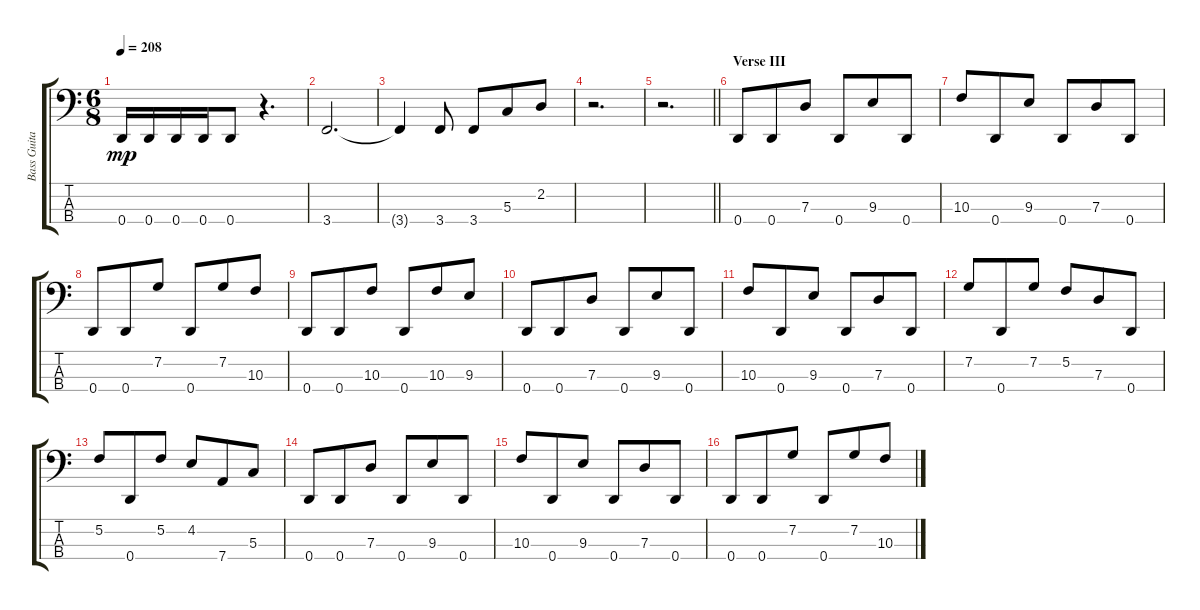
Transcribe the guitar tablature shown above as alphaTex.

\track ("Bass Guitar" "Bass Guita") {instrument electricbassfinger}
\staff {score tabs}
\tuning (F2 C2 G1 D1) {hide}
\ts (6 8)
\tempo 208
\clef f4
\ks c
0.4.16{dy mp} 0.4.16 0.4.16 0.4.16 0.4.8 r.4{d} |
3.4.2{d} |
3.4{t}.4 3.4.8 3.4.8 5.3.8 2.2.8 |
r.2{d} |
\barLineRight lightlight
r.2{d} |
\section ("" "Verse III")
0.4.8 0.4.8 7.3.8 0.4.8 9.3.8 0.4.8 |
10.3.8 0.4.8 9.3.8 0.4.8 7.3.8 0.4.8 |
0.4.8 0.4.8 7.2.8 0.4.8 7.2.8 10.3.8 |
0.4.8 0.4.8 10.3.8 0.4.8 10.3.8 9.3.8 |
0.4.8 0.4.8 7.3.8 0.4.8 9.3.8 0.4.8 |
10.3.8 0.4.8 9.3.8 0.4.8 7.3.8 0.4.8 |
7.2.8 0.4.8 7.2.8 5.2.8 7.3.8 0.4.8 |
5.2.8 0.4.8 5.2.8 4.2.8 7.4.8 5.3.8 |
0.4.8 0.4.8 7.3.8 0.4.8 9.3.8 0.4.8 |
10.3.8 0.4.8 9.3.8 0.4.8 7.3.8 0.4.8 |
0.4.8 0.4.8 7.2.8 0.4.8 7.2.8 10.3.8
